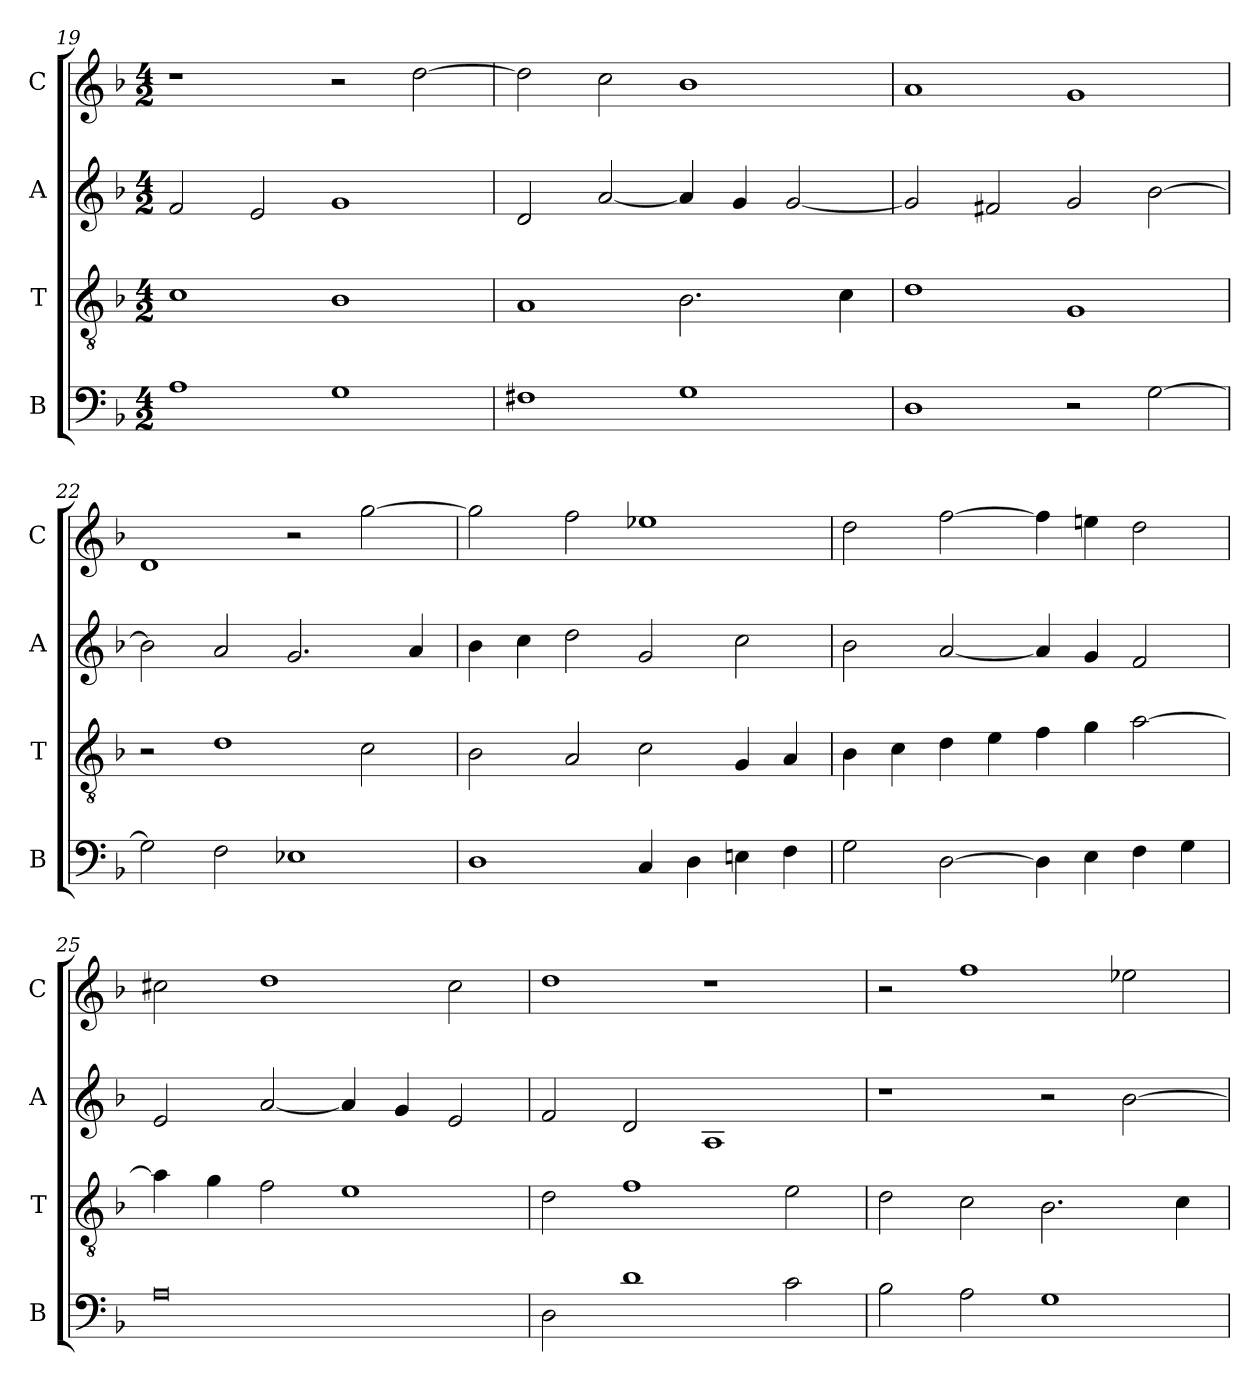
**kern	**kern	**kern	**kern
*part4	*part3	*part2	*part1
*staff4	*staff3	*staff2	*staff1
*I"B	*I"T	*I"A	*I"C
*I'B	*I'T	*I'A	*I'C
*clefF4	*clefGv2	*clefG2	*clefG2
*	*ITrd7c12	*	*
*k[b-]	*k[b-]	*k[b-]	*k[b-]
*F:	*F:	*F:	*F:
*M4/2	*M4/2	*M4/2	*M4/2
=19	=19	=19	=19
1Ai	1Ci	2fi/	1r
.	.	2ei/	.
1Gi	1BB-i	1gi	2r
.	.	.	[>2ddi\
!!LO:PB:g=z
=20	=20	=20	=20
1F#Xi	1AAi	2di/	2ddi\]
.	.	[<2ai/	2cci\
1Gi	2.BB-i\	4ai/]	1b-i
.	.	4gi/	.
.	.	[<2gi/	.
.	4Ci\	.	.
=21	=21	=21	=21
1Di	1Di	2gi/]	1ai
.	.	2f#Xi/	.
2r	1GGi	2gi/	1gi
[>2Gi\	.	[>2b-i\	.
=22	=22	=22	=22
2Gi\]	2r	2b-i\]	1di
2Fi\	1Di	2ai/	.
1E-Xi	.	2.gi/	2r
.	2Ci\	.	[>2ggi\
.	.	4ai/	.
!!LO:LB:g=z
=23	=23	=23	=23
1Di	2BB-i\	4b-i\	2ggi\]
.	.	4cci\	.
.	2AAi/	2ddi\	2ffi\
4Ci/	2Ci\	2gi/	1ee-Xi
4Di\	.	.	.
4Eni\	4GGi/	2cci\	.
4Fi\	4AAi/	.	.
=24	=24	=24	=24
2Gi\	4BB-i\	2b-i\	2ddi\
.	4Ci\	.	.
[>2Di\	4Di\	[<2ai/	[>2ffi\
.	4Ei\	.	.
4Di\]	4Fi\	4ai/]	4ffi\]
4Ei\	4Gi\	4gi/	4eeni\
4Fi\	[>2Ai\	2fi/	2ddi\
4Gi\	.	.	.
=25	=25	=25	=25
0Ai	4Ai\]	2ei/	2cc#Xi\
.	4Gi\	.	.
.	2Fi\	[<2ai/	1ddi
.	1Ei	4ai/]	.
.	.	4gi/	.
.	.	2ei/	2cc#i\
!!LO:PB:g=z
=26	=26	=26	=26
2Di\	2Di\	2fi/	1ddi
1di	1Fi	2di/	.
.	.	1Ai	1r
2ci\	2Ei\	.	.
=27	=27	=27	=27
2B-i\	2Di\	1r	2r
2Ai\	2Ci\	.	1ffi
1Gi	2.BB-i\	2r	.
.	.	[>2b-i\	2ee-Xi\
.	4Ci\	.	.
=	=	=	=
*-	*-	*-	*-
